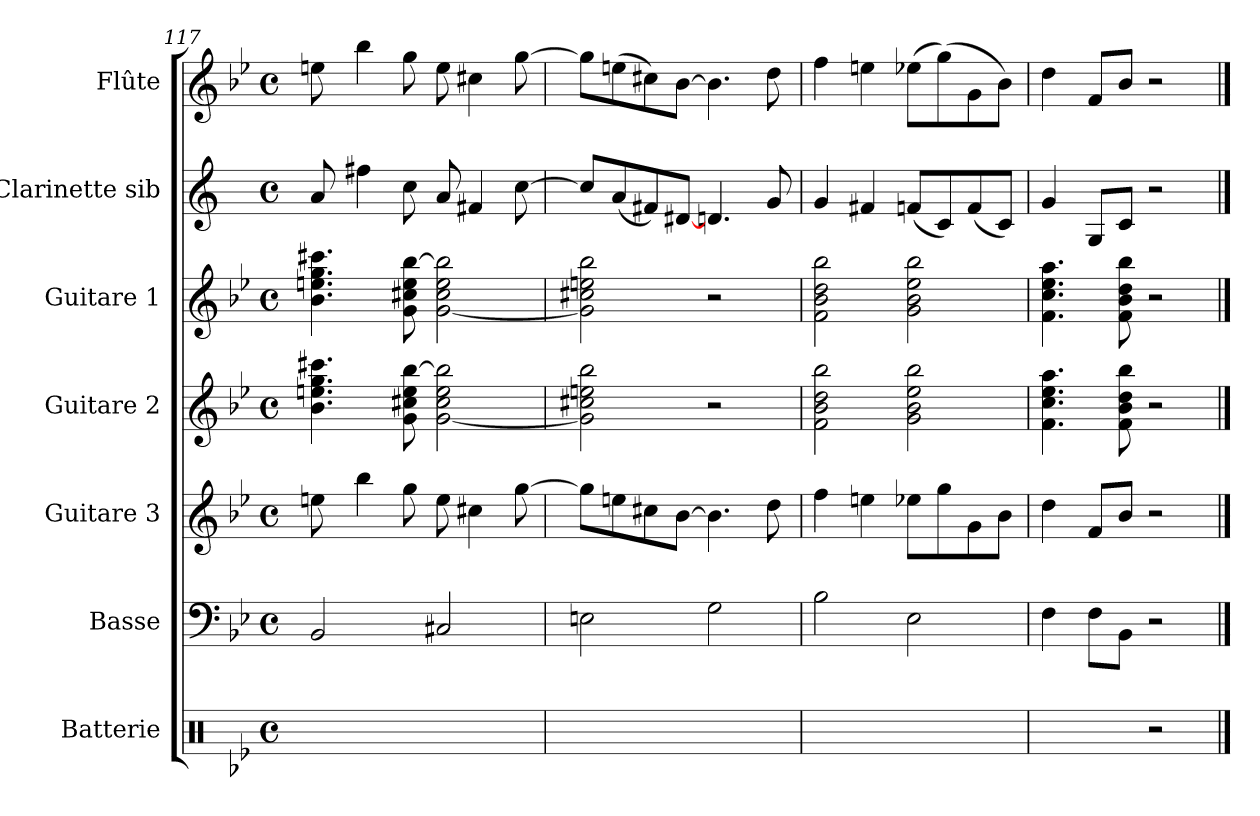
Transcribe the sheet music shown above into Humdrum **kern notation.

**kern	**kern	**kern	**kern	**kern	**kern	**kern
*part7	*part6	*part5	*part4	*part3	*part2	*part1
*staff7	*staff6	*staff5	*staff4	*staff3	*staff2	*staff1
*I"Batterie	*I"Basse	*I"Guitare  3	*I"Guitare  2	*I"Guitare  1	*I"Clarinette sib	*I"Flûte
*I'Batt.	*I'B.ƒ.	*I'Gtr.ƒ. 3	*I'Gtr.ƒ. 2	*I'Gtr.ƒ. 1	*I'Cl. Sib	*I'Fl.
!!LO:PB:g=z
*clefX	*clefF4	*clefG2	*clefG2	*clefG2	*clefG2	*clefG2
*	*ITrd7c12	*ITrd7c12	*ITrd7c12	*ITrd7c12	*ITrd1c2	*
*k[b-e-]	*k[b-e-]	*k[b-e-]	*k[b-e-]	*k[b-e-]	*k[b-e-]	*k[b-e-]
*B-:	*B-:	*B-:	*B-:	*B-:	*B-:	*B-:
*M4/4	*M4/4	*M4/4	*M4/4	*M4/4	*M4/4	*M4/4
*met(c)	*met(c)	*met(c)	*met(c)	*met(c)	*met(c)	*met(c)
=117	=117	=117	=117	=117	=117	=117
1Rffyy	2BBB-/	8en\	4.B-\ 4.en\ 4.g\ 4.cc#X\	4.B-\ 4.en\ 4.g\ 4.cc#X\	8g/	8een\
.	.	4b-\	.	.	4een\	4bb-\
.	.	8g\	8G\ 8c#X\ 8e\ [8b-\	8G\ 8c#X\ 8e\ [8b-\	8b-\	8gg\
.	2CC#X/	8e\	[2G\ 2c#\ 2e\ 2b-\]	[2G\ 2c#\ 2e\ 2b-\]	8g/	8ee\
.	.	4c#X\	.	.	4en/	4cc#X\
.	.	[8g\	.	.	[8b-\	[8gg\
=118	=118	=118	=118	=118	=118	=118
1Rffyy	2EEn\	8g\L]	2G\] 2c#X\ 2en\ 2b-\	2G\] 2c#X\ 2en\ 2b-\	8b-/L]	8gg\L]
.	.	8en\	.	.	(<8g/	(>8een\
.	.	8c#X\	.	.	8en/)	8cc#X\)
.	.	[8B-\J	.	.	[8c#X/J	[8b-\J
.	2GG\	4.B-\]	2r	2r	4.c/	4.b-\]
.	.	8d\	.	.	8f/	8dd\
=119	=119	=119	=119	=119	=119	=119
1Rffyy	2BB-\	4f\	2F\ 2B-\ 2d\ 2b-\	2F\ 2B-\ 2d\ 2b-\	4f/	4ff\
.	.	4en\	.	.	4en/	4een\
.	2EE-\	8e-X\L	2G\ 2B-\ 2e-\ 2b-\	2G\ 2B-\ 2e-\ 2b-\	(<8e-X/L	(>8ee-X\L
.	.	8g\	.	.	8B-/)	(>8gg\)
.	.	8G\	.	.	(<8e-/	8g\
.	.	8B-\J	.	.	8B-/J)	8b-\J)
=120	=120	=120	=120	=120	=120	=120
2Rff\yy	4FF\	4d\	4.F\ 4.c\ 4.e-\ 4.a\	4.F\ 4.c\ 4.e-\ 4.a\	4f/	4dd\
.	8FF\L	8F/L	.	.	8F/L	8f/L
.	8BBB-\J	8B-/J	8F\ 8B-\ 8d\ 8b-\	8F\ 8B-\ 8d\ 8b-\	8B-/J	8b-/J
2r	2r	2r	2r	2r	2r	2r
==	==	==	==	==	==	==
*-	*-	*-	*-	*-	*-	*-
